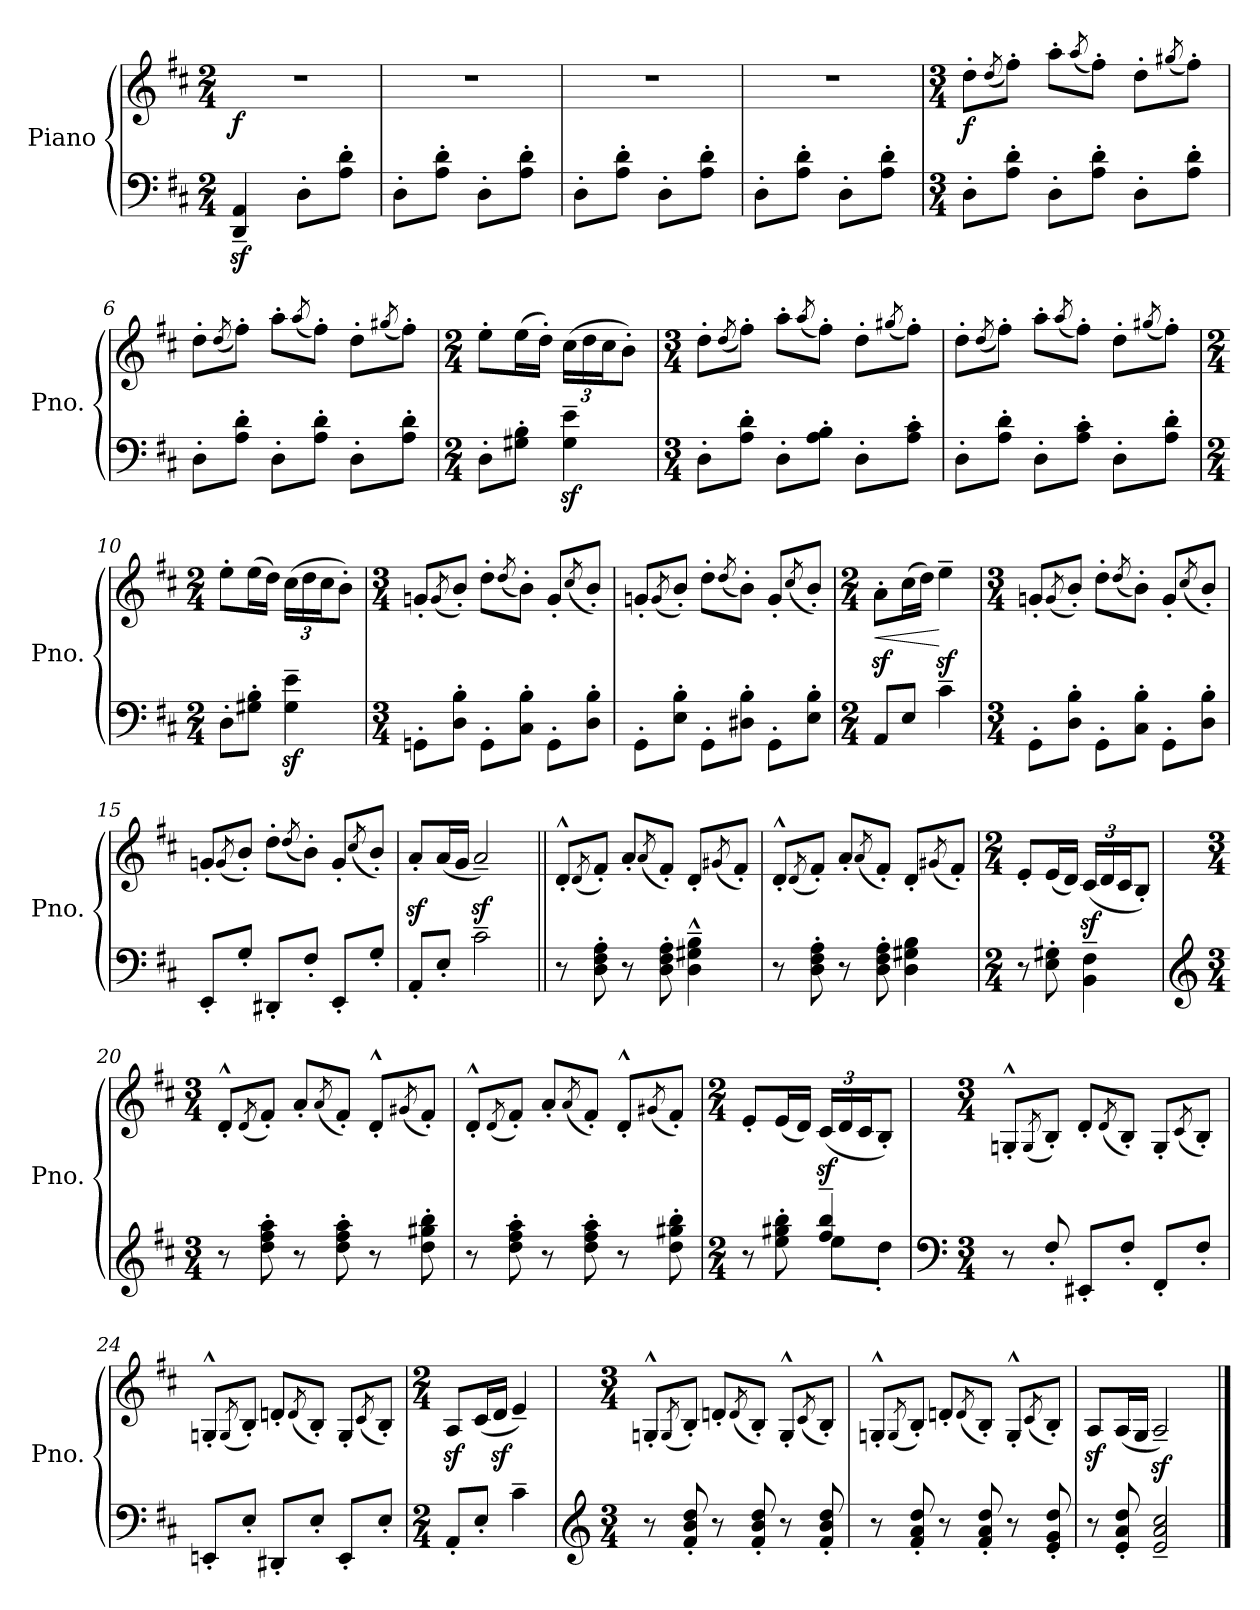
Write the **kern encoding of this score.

**kern	**kern	**dynam
*part1	*part1	*part1
*staff2	*staff1	*staff1/2
*I"Piano	*	*
*I'Pno.	*	*
*clefF4	*clefG2	*
*k[f#c#]	*k[f#c#]	*
*M2/4	*M2/4	*
*MM152	*MM152	*
=1	=1	=1
!	!	!LO:DY:b
4DD/z<~ 4AA/z<~	2r	f
8D'\L	.	.
8A\' 8d\'J	.	.
=2	=2	=2
8D'\L	2r	.
8A\' 8d\'J	.	.
8D'\L	.	.
8A\' 8d\'J	.	.
=3	=3	=3
8D'\L	2r	.
8A\' 8d\'J	.	.
8D'\L	.	.
8A\' 8d\'J	.	.
=4	=4	=4
8D'\L	2r	.
8A\' 8d\'J	.	.
8D'\L	.	.
8A\' 8d\'J	.	.
=5	=5	=5
*M3/4	*M3/4	*
!	!	!LO:DY:b
8D'\L	8dd'\L	f
.	(<8qdd/	.
8A\' 8d\'J	8ff#'\J)	.
8D'\L	8aa'\L	.
.	(<8qaa/	.
8A\' 8d\'J	8ff#'\J)	.
8D'\L	8dd'\L	.
.	(<8qgg#X/	.
8A\' 8d\'J	8ff#'\J)	.
=6	=6	=6
8D'\L	8dd'\L	.
.	(<8qdd/	.
8A\' 8d\'J	8ff#'\J)	.
8D'\L	8aa'\L	.
.	(<8qaa/	.
8A\' 8d\'J	8ff#'\J)	.
8D'\L	8dd'\L	.
.	(<8qgg#X/	.
8A\' 8d\'J	8ff#'\J)	.
!!LO:LB:g=z
=7	=7	=7
*M2/4	*M2/4	*
8D'\L	8ee'\L	.
8G#X\' 8B\'J	(>16ee\L	.
.	16dd'\JJ)	.
*	*Xbrackettup	*
4G#\z>~ 4e\z>~	(>24cc#\LL	.
.	24dd\	.
.	24cc#\J	.
.	8b'\J)	.
=8	=8	=8
*M3/4	*M3/4	*
8D'\L	8dd'\L	.
.	(<8qdd/	.
8A\' 8d\'J	8ff#'\J)	.
8D'\L	8aa'\L	.
.	(<8qaa/	.
8A\' 8B\'J	8ff#'\J)	.
8D'\L	8dd'\L	.
.	(<8qgg#X/	.
8A\' 8c#\'J	8ff#'\J)	.
=9	=9	=9
8D'\L	8dd'\L	.
.	(<8qdd/	.
8A\' 8d\'J	8ff#'\J)	.
8D'\L	8aa'\L	.
.	(<8qaa/	.
8A\' 8c#\'J	8ff#'\J)	.
8D'\L	8dd'\L	.
.	(<8qgg#X/	.
8A\' 8d\'J	8ff#'\J)	.
=10	=10	=10
*M2/4	*M2/4	*
8D'\L	8ee'\L	.
8G#X\' 8B\'J	(>16ee\L	.
.	16dd\JJ)	.
4G#\z>~ 4e\z>~	(>24cc#\LL	.
.	24dd\	.
.	24cc#\J	.
.	8b'\J)	.
!!LO:LB:g=z
=11	=11	=11
*M3/4	*M3/4	*
8GGn'\L	8gn'/L	.
.	(<8qg/	.
8D\' 8B\'J	8b'/J)	.
8GG'\L	8dd'\L	.
.	(<8qdd/	.
8C#\' 8B\'J	8b'\J)	.
8GG'\L	8g'/L	.
.	(<8qcc#/	.
8D\' 8B\'J	8b'/J)	.
=12	=12	=12
8GG'\L	8gn'/L	.
.	(<8qg/	.
8E\' 8B\'J	8b'/J)	.
8GG'\L	8dd'\L	.
.	(<8qdd/	.
8D#X\' 8B\'J	8b'\J)	.
8GG'\L	8g'/L	.
.	(<8qcc#/	.
8E\' 8B\'J	8b'/J)	.
=13	=13	=13
*M2/4	*M2/4	*
!	!	!LO:HP:b
8AA/L	8az<'\L	<
8E/J	(>16cc#\L	.
.	16dd\JJ)	.
4c#~\	4eez<~\	[
=14	=14	=14
*M3/4	*M3/4	*
8GG'\L	8gn'/L	.
.	(<8qg/	.
8D\' 8B\'J	8b'/J)	.
8GG'\L	8dd'\L	.
.	(<8qdd/	.
8C#\' 8B\'J	8b'\J)	.
8GG'\L	8g'/L	.
.	(<8qcc#/	.
8D\' 8B\'J	8b'/J)	.
=15	=15	=15
8EE'/L	8gn'/L	.
.	(<8qg/	.
8G'/J	8b'/J)	.
8DD#X'/L	8dd'\L	.
.	(<8qdd/	.
8F#'/J	8b'\J)	.
8EE'/L	8g'/L	.
.	(<8qcc#/	.
8G'/J	8b'/J)	.
!!LO:LB:g=z
=16	=16	=16
8AA'/L	8az<'/L	.
8E'/J	(<16a/L	.
.	16g/JJ	.
2c#~\	2az<~/)	.
=17||	=17||	=17||
8r	8d'^^/L	.
.	(<8qd/	.
8D\' 8F#\' 8A\'	8f#'/J)	.
8r	8a'/L	.
.	(<8qa/	.
8D\' 8F#\' 8A\'	8f#'/J)	.
4D\~^^ 4G#X\~^^ 4B\~^^	8d'/L	.
.	(<8qg#X/	.
.	8f#'/J)	.
=18	=18	=18
8r	8d'^^/L	.
.	(<8qd/	.
8D\' 8F#\' 8A\'	8f#'/J)	.
8r	8a'/L	.
.	(<8qa/	.
8D\' 8F#\' 8A\'	8f#'/J)	.
4D\ 4G#X\ 4B\	8d'/L	.
.	(<8qg#X/	.
.	8f#'/J)	.
=19	=19	=19
*M2/4	*M2/4	*
8r	8e'/L	.
8E\' 8G#X\'	(<16e/L	.
.	16d/JJ)	.
4BB\~ 4F#\~	(<24c#z</LL	.
.	24d/	.
.	24c#/J	.
.	8B'/J)	.
!!LO:LB:g=z
=20	=20	=20
*clefG2	*	*
*M3/4	*M3/4	*
8r	8d'^^/L	.
.	(<8qd/	.
8dd\' 8ff#\' 8aa\'	8f#'/J)	.
8r	8a'/L	.
.	(<8qa/	.
8dd\' 8ff#\' 8aa\'	8f#'/J)	.
8r	8d'^^/L	.
.	(<8qg#X/	.
8dd\' 8gg#X\' 8bb\'	8f#'/J)	.
=21	=21	=21
8r	8d'^^/L	.
.	(<8qd/	.
8dd\' 8ff#\' 8aa\'	8f#'/J)	.
8r	8a'/L	.
.	(<8qa/	.
8dd\' 8ff#\' 8aa\'	8f#'/J)	.
8r	8d'^^/L	.
.	(<8qg#X/	.
8dd\' 8gg#X\' 8bb\'	8f#'/J)	.
=22	=22	=22
*M2/4	*M2/4	*
*^	*	*
8r	4ryy	8e'/L	.
8ee\' 8gg#X\' 8bb\'	.	(<16e/L	.
.	.	16d/JJ)	.
4ff#/~ 4bb/~	8ee\L	(<24c#z</LL	.
.	.	24d/	.
.	.	24c#/J	.
.	8dd'\J	8B'/J)	.
*v	*v	*	*
=23	=23	=23
*clefF4	*	*
*M3/4	*M3/4	*
8r	8Gn'^^/L	.
.	(<8qG/	.
8F#'/	8B'/J)	.
8EE#X'/L	8d'/L	.
.	(<8qd/	.
8F#'/J	8B'/J)	.
8FF#'/L	8G'/L	.
.	(<8qc#/	.
8F#'/J	8B'/J)	.
!!LO:PB:g=z
=24	=24	=24
8EEn'/L	8Gn'^^/L	.
.	(<8qG/	.
8E'/J	8B'/J)	.
8DD#X'/L	8dn'/L	.
.	(<8qd/	.
8E'/J	8B'/J)	.
8EE'/L	8G'/L	.
.	(<8qc#/	.
8E'/J	8B'/J)	.
=25	=25	=25
*M2/4	*M2/4	*
8AA'/L	8Az</L	.
8E'/J	(<16c#/L	.
.	16dz</JJ	.
4c#~\	4e~/)	.
=26	=26	=26
*clefG2	*	*
*M3/4	*M3/4	*
8r	8Gn'^^/L	.
.	(<8qG/	.
8f#/' 8b/' 8dd/'	8B'/J)	.
8r	8dn'/L	.
.	(<8qd/	.
8f#/' 8b/' 8dd/'	8B'/J)	.
8r	8G'^^/L	.
.	(<8qc#/	.
8f#/' 8b/' 8dd/'	8B'/J)	.
!!LO:LB:g=z
=27	=27	=27
8r	8Gn'^^/L	.
.	(<8qG/	.
8f#/' 8a/' 8dd/'	8B'/J)	.
8r	8dn'/L	.
.	(<8qd/	.
8f#/' 8a/' 8dd/'	8B'/J)	.
8r	8G'^^/L	.
.	(<8qc#/	.
8e/' 8g/' 8dd/'	8B'/J)	.
=28	=28	=28
8r	8Az</L	.
8e/' 8a/' 8dd/'	(<16A/L	.
.	16G/JJ	.
2e/~ 2a/~ 2cc#/~	2Az<~/)	.
==	==	==
*-	*-	*-
